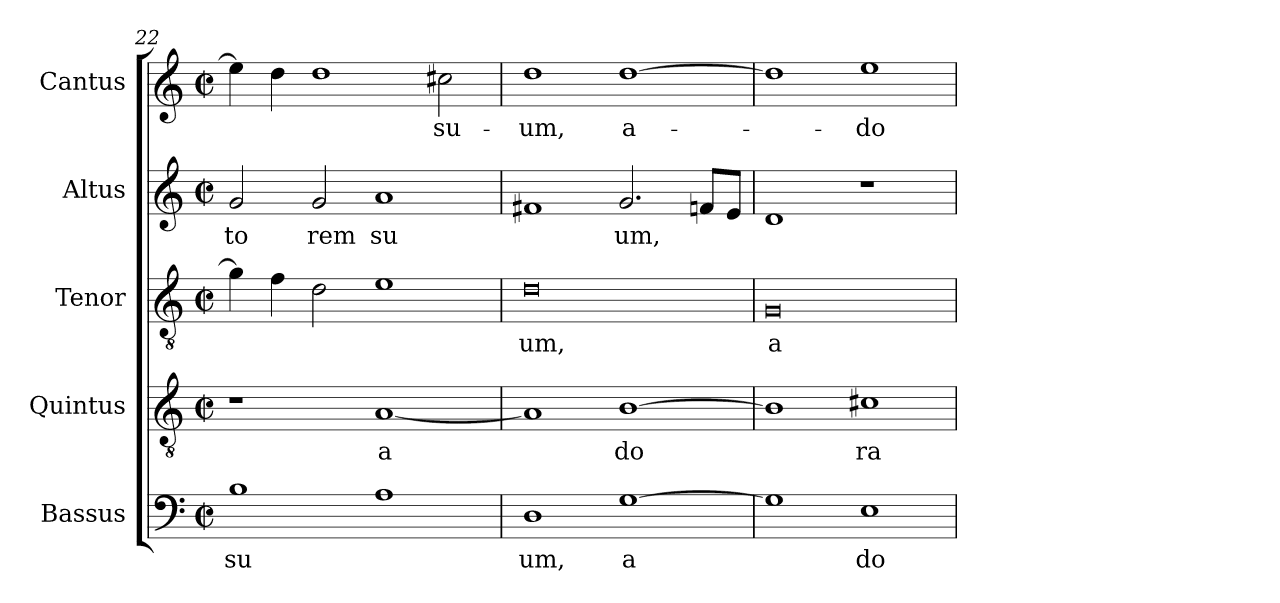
**kern	**text	**kern	**text	**kern	**text	**kern	**text	**kern	**text
*part5	*part5	*part4	*part4	*part3	*part3	*part2	*part2	*part1	*part1
*staff5	*staff5	*staff4	*staff4	*staff3	*staff3	*staff2	*staff2	*staff1	*staff1
*I"Bassus	*	*I"Quintus	*	*I"Tenor	*	*I"Altus	*	*I"Cantus	*
*clefF4	*	*clefGv2	*	*clefGv2	*	*clefG2	*	*clefG2	*
*M2/2	*	*M2/2	*	*M2/2	*	*M2/2	*	*M2/2	*
*met(c|)	*	*met(c|)	*	*met(c|)	*	*met(c|)	*	*met(c|)	*
=22	=22	=22	=22	=22	=22	=22	=22	=22	=22
!	!LO:LY:b:cj	!	!	!	!	!	!LO:LY:b:cj	!	!
1B	su	1r	.	4g\]	.	2g/	to	4ee\]	.
.	.	.	.	4f\	.	.	.	4dd\	.
!	!	!	!	!	!	!	!LO:LY:b:cj	!	!
.	.	.	.	2d\	.	2g/	rem	1dd	.
!	!	!	!LO:LY:b:rj	!	!	!	!LO:LY:b:cj	!	!
1A	.	[<1A	a	1e	.	1a	su	.	.
!	!	!	!	!	!	!	!	!	!LO:LY:b:cj
.	.	.	.	.	.	.	.	2cc#\	su-
=23	=23	=23	=23	=23	=23	=23	=23	=23	=23
!	!LO:LY:b:cj	!	!	!	!LO:LY:b:cj	!	!	!	!LO:LY:b:cj
1D	um,	1A]	.	0d	um,	1f#X	.	1dd	-um,
!	!LO:LY:b:rj	!	!LO:LY:b:cj	!	!	!	!LO:LY:b	!	!LO:LY:b:rj
[>1G	a	[>1B	do	.	.	2.g/	um,	[>1dd	a-
.	.	.	.	.	.	8fn/L	.	.	.
.	.	.	.	.	.	8e/J	.	.	.
=24	=24	=24	=24	=24	=24	=24	=24	=24	=24
!	!	!	!	!	!LO:LY:b:cj	!	!	!	!
1G]	.	1B]	.	0G	a	1d	.	1dd]	.
!	!LO:LY:b:cj	!	!LO:LY:b:cj	!	!	!	!	!	!LO:LY:b:cj
1E	do	1c#X	ra	.	.	1r	.	1ee	-do-
=	=	=	=	=	=	=	=	=	=
*-	*-	*-	*-	*-	*-	*-	*-	*-	*-
